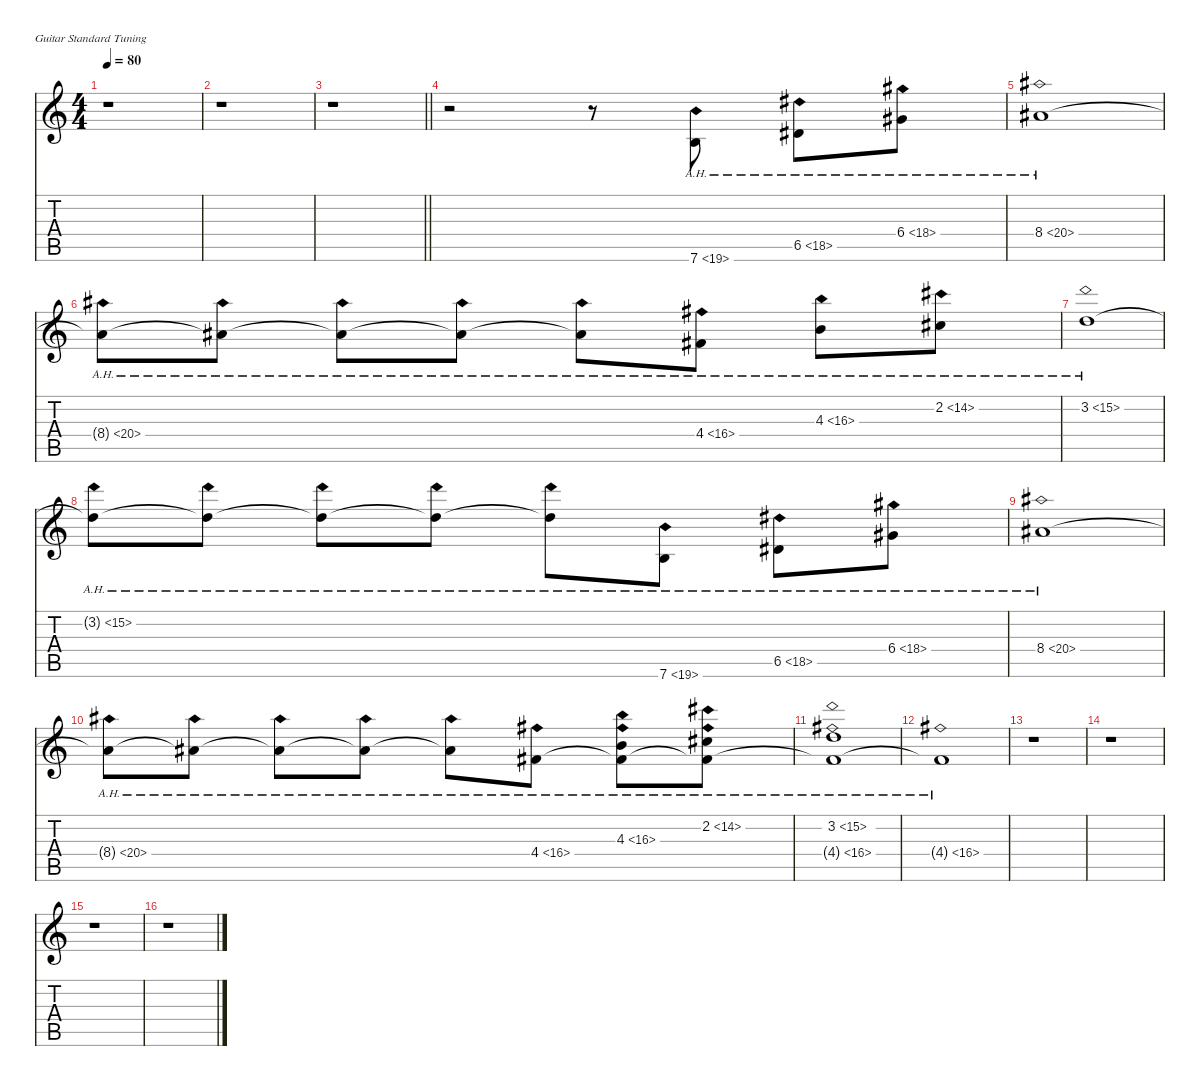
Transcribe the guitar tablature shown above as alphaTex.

\defaultSystemsLayout 4
\hideDynamics
\bracketExtendMode nobrackets
\singleTrackTrackNamePolicy hidden
\multiTrackTrackNamePolicy hidden
\firstSystemTrackNameMode fullname
\firstSystemTrackNameOrientation horizontal
\otherSystemsTrackNameOrientation horizontal
\track ("Guitar 3" "jz.guit.") {defaultSystemsLayout 8 instrument electricguitarjazz}
\staff {score tabs}
\tuning (E4 B3 G3 D3 A2 E2)
\ts (4 4)
\tempo 80
\clef g2
\ks c
r.1{dy f beam Down} |
r.1{beam Down} |
\barLineRight lightlight
r.1{beam Down} |
r.2{beam Down} r.8{beam Down} 7.6{ah 12}.8{beam Up} 6.5{ah 12 acc #}.8{beam Down} 6.4{ah 12 acc #}.8{beam Down} |
8.4{ah 12 acc #}.1{dy ff beam Down} |
8.4{ah 12 t acc #}.8{dy f beam Down} 8.4{ah 12 t acc #}.8{beam Down} 8.4{ah 12 t acc #}.8{beam Down} 8.4{ah 12 t acc #}.8{beam Down} 8.4{ah 12 t acc #}.8{beam Down} 4.4{ah 12 acc #}.8{beam Down} 4.3{ah 12}.8{beam Down} 2.2{ah 12 acc #}.8{beam Down} |
3.2{ah 12}.1{beam Down} |
3.2{ah 12 t}.8{beam Down} 3.2{ah 12 t}.8{beam Down} 3.2{ah 12 t}.8{beam Down} 3.2{ah 12 t}.8{beam Down} 3.2{ah 12 t}.8{beam Down} 7.6{ah 12}.8{beam Down} 6.5{ah 12 acc #}.8{beam Down} 6.4{ah 12 acc #}.8{beam Down} |
8.4{ah 12 acc #}.1{dy ff beam Down} |
8.4{ah 12 t acc #}.8{dy f beam Down} 8.4{ah 12 t acc #}.8{beam Down} 8.4{ah 12 t acc #}.8{beam Down} 8.4{ah 12 t acc #}.8{beam Down} 8.4{ah 12 t acc #}.8{beam Down} 4.4{ah 12 acc #}.8{beam Down} (4.3{ah 12} 4.4{ah 12 t acc #}).8{beam Down} (2.2{ah 12 acc #} 4.4{ah 12 t acc #}).8{beam Down} |
(3.2{ah 12} 4.4{ah 12 t acc #}).1{beam Down} |
4.4{ah 12 t acc #}.1{dy mf beam Down} |
r.1{beam Down} |
r.1{beam Down} |
r.1{beam Down} |
r.1{beam Down}
